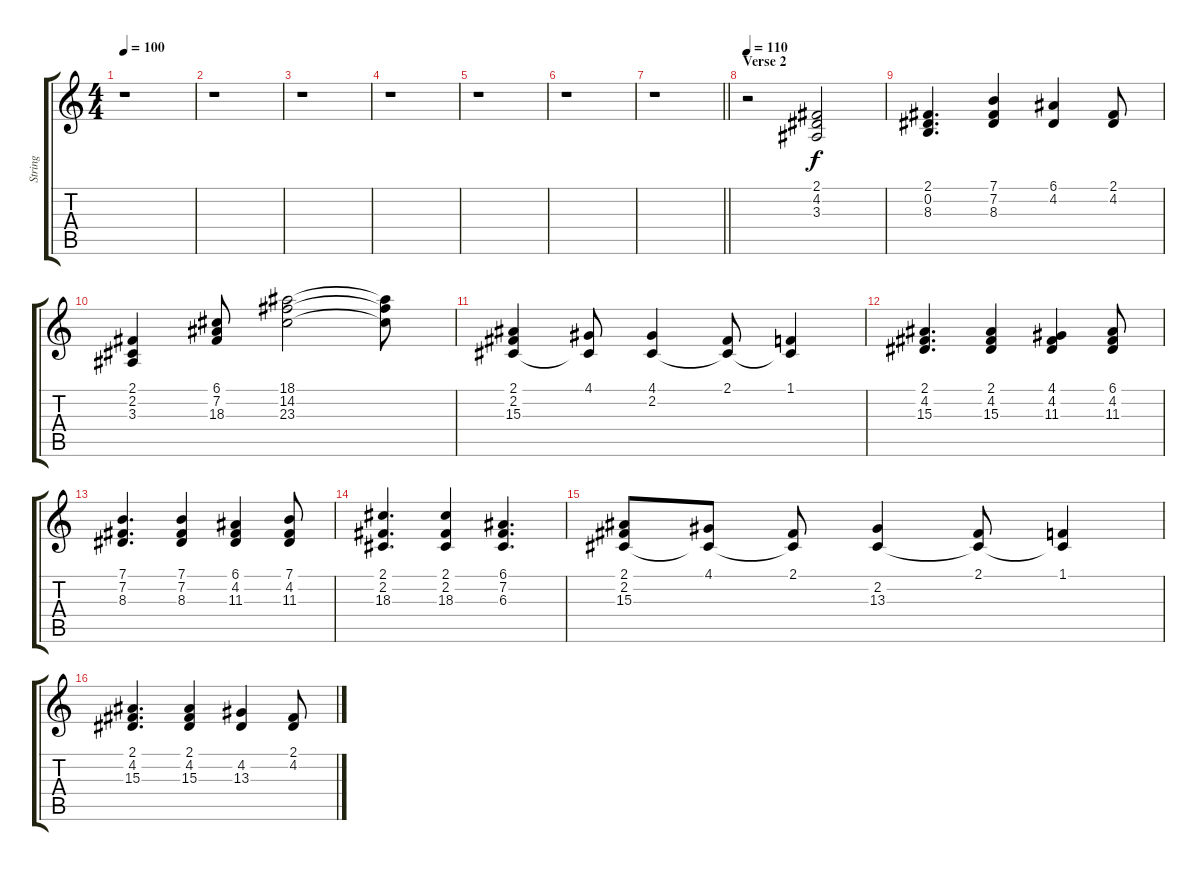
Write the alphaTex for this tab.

\track ("String" "String") {instrument stringensemble1}
\staff {score tabs}
\tuning (E4 B3 G3 D3 A2 E2) {hide}
\ts (4 4)
\tempo 100
\clef g2
\ks c
r.1{dy f} |
r.1 |
r.1 |
r.1 |
r.1 |
r.1 |
\barLineRight lightlight
r.1 |
\section ("" "Verse 2")
\tempo 110
r.2 (2.1 4.2 3.3).2{volume 13} |
(2.1 0.2 8.3).4{d} (7.1 7.2 8.3).4 (6.1 4.2).4 (2.1 4.2).8 |
(2.1 2.2 3.3).4 (6.1 7.2 18.3).8 (18.1 14.2 23.3).2 (18.1{t} 14.2{t} 23.3{t}).8 |
(2.1 2.2 15.3).4 (4.1 2.2{t}).8 (4.1 2.2).4 (2.1 2.2{t}).8 (1.1 2.2{t}).4 |
(2.1 4.2 15.3).4{d} (2.1 4.2 15.3).4 (4.1 4.2 11.3).4 (6.1 4.2 11.3).8 |
(7.1 7.2 8.3).4{d} (7.1 7.2 8.3).4 (6.1 4.2 11.3).4 (7.1 4.2 11.3).8 |
(2.1 2.2 18.3).4{d} (2.1 2.2 18.3).4 (6.1 7.2 6.3).4{d} |
(2.1 2.2 15.3).8 (4.1 2.2{t}).8 (2.1 2.2{t}).8 (2.2 13.3).4 (2.1 2.2{t}).8 (1.1 2.2{t}).4 |
(2.1 4.2 15.3).4{d} (2.1 4.2 15.3).4 (4.2 13.3).4 (2.1 4.2).8
